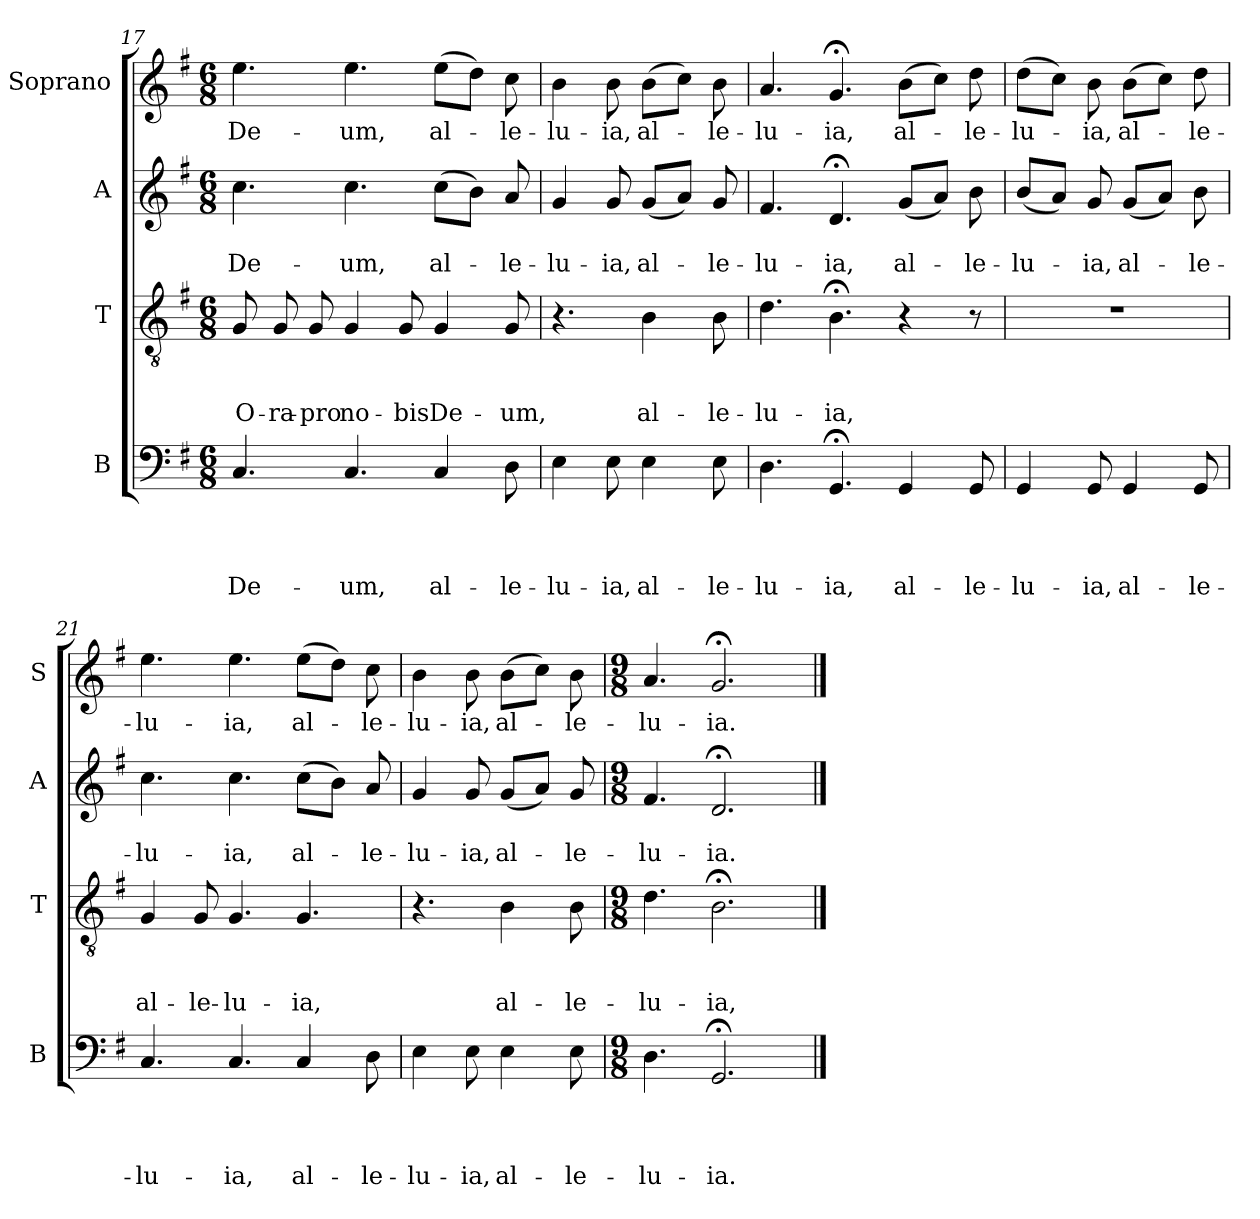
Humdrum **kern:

**kern	**text	**text	**text	**text	**kern	**text	**text	**text	**kern	**text	**text	**kern	**text
*part4	*part4	*part4	*part4	*part4	*part3	*part3	*part3	*part3	*part2	*part2	*part2	*part1	*part1
*staff4	*staff4	*staff4	*staff4	*staff4	*staff3	*staff3	*staff3	*staff3	*staff2	*staff2	*staff2	*staff1	*staff1
*I"B	*	*	*	*	*I"T	*	*	*	*I"A	*	*	*I"Soprano	*
*I'B	*	*	*	*	*I'T	*	*	*	*I'A	*	*	*I'S	*
*clefF4	*	*	*	*	*clefGv2	*	*	*	*clefG2	*	*	*clefG2	*
*k[f#]	*	*	*	*	*k[f#]	*	*	*	*k[f#]	*	*	*k[f#]	*
*G:	*	*	*	*	*G:	*	*	*	*G:	*	*	*G:	*
*M6/8	*	*	*	*	*M6/8	*	*	*	*M6/8	*	*	*M6/8	*
=17	=17	=17	=17	=17	=17	=17	=17	=17	=17	=17	=17	=17	=17
!	!	!	!	!LO:LY:b	!	!	!	!LO:LY:b	!	!	!LO:LY:b	!	!LO:LY:b
4.C/	.	.	.	De-	8G/	.	.	O-	4.cc\	.	De-	4.ee\	De-
!	!	!	!	!	!	!	!	!LO:LY:b	!	!	!	!	!
.	.	.	.	.	8G/	.	.	-ra-	.	.	.	.	.
!	!	!	!	!	!	!	!	!LO:LY:b	!	!	!	!	!
.	.	.	.	.	8G/	.	.	-pro	.	.	.	.	.
!	!	!	!	!LO:LY:b	!	!	!	!LO:LY:b	!	!	!LO:LY:b	!	!LO:LY:b
4.C/	.	.	.	-um,	4G/	.	.	no-	4.cc\	.	-um,	4.ee\	-um,
!	!	!	!	!	!	!	!	!LO:LY:b	!	!	!	!	!
.	.	.	.	.	8G/	.	.	-bis	.	.	.	.	.
!	!	!	!	!LO:LY:b	!	!	!	!LO:LY:b	!	!	!LO:LY:b	!	!LO:LY:b
4C/	.	.	.	al-	4G/	.	.	De-	(>8cc\L	.	al-	(>8ee\L	al-
.	.	.	.	.	.	.	.	.	8b\J)	.	.	8dd\J)	.
!	!	!	!	!LO:LY:b	!	!	!	!LO:LY:b	!	!	!LO:LY:b	!	!LO:LY:b
8D\	.	.	.	-le-	8G/	.	.	-um,	8a/	.	-le-	8cc\	-le-
!!LO:PB:g=z
=18	=18	=18	=18	=18	=18	=18	=18	=18	=18	=18	=18	=18	=18
!	!	!	!	!LO:LY:b	!	!	!	!	!	!	!LO:LY:b	!	!LO:LY:b
4E\	.	.	.	-lu-	4.r	.	.	.	4g/	.	-lu-	4b\	-lu-
!	!	!	!	!LO:LY:b	!	!	!	!	!	!	!LO:LY:b	!	!LO:LY:b
8E\	.	.	.	-ia,	.	.	.	.	8g/	.	-ia,	8b\	-ia,
!	!	!	!	!LO:LY:b	!	!	!	!LO:LY:b	!	!	!LO:LY:b	!	!LO:LY:b
4E\	.	.	.	al-	4B\	.	.	al-	(<8g/L	.	al-	(>8b\L	al-
.	.	.	.	.	.	.	.	.	8a/J)	.	.	8cc\J)	.
!	!	!	!	!LO:LY:b	!	!	!	!LO:LY:b	!	!	!LO:LY:b	!	!LO:LY:b
8E\	.	.	.	-le-	8B\	.	.	-le-	8g/	.	-le-	8b\	-le-
=19	=19	=19	=19	=19	=19	=19	=19	=19	=19	=19	=19	=19	=19
!	!	!	!	!LO:LY:b	!	!	!	!LO:LY:b	!	!	!LO:LY:b	!	!LO:LY:b
4.D\	.	.	.	-lu-	4.d\	.	.	-lu-	4.f#/	.	-lu-	4.a/	-lu-
!	!	!	!	!LO:LY:b	!	!	!	!LO:LY:b	!	!	!LO:LY:b	!	!LO:LY:b
4.GG;/	.	.	.	-ia,	4.B;<\	.	.	-ia,	4.d;/	.	-ia,	4.g;/	-ia,
!	!	!	!	!LO:LY:b	!	!	!	!	!	!	!LO:LY:b	!	!LO:LY:b
4GG/	.	.	.	al-	4r	.	.	.	(<8g/L	.	al-	(>8b\L	al-
.	.	.	.	.	.	.	.	.	8a/J)	.	.	8cc\J)	.
!	!	!	!	!LO:LY:b	!	!	!	!	!	!	!LO:LY:b	!	!LO:LY:b
8GG/	.	.	.	-le-	8r	.	.	.	8b\	.	-le-	8dd\	-le-
=20	=20	=20	=20	=20	=20	=20	=20	=20	=20	=20	=20	=20	=20
!	!	!	!	!LO:LY:b	!LO:N:vis=1	!	!	!	!	!	!LO:LY:b	!	!LO:LY:b
4GG/	.	.	.	-lu-	2.r	.	.	.	(<8b/L	.	-lu-	(>8dd\L	-lu-
.	.	.	.	.	.	.	.	.	8a/J)	.	.	8cc\J)	.
!	!	!	!	!LO:LY:b	!	!	!	!	!	!	!LO:LY:b	!	!LO:LY:b
8GG/	.	.	.	-ia,	.	.	.	.	8g/	.	-ia,	8b\	-ia,
!	!	!	!	!LO:LY:b	!	!	!	!	!	!	!LO:LY:b	!	!LO:LY:b
4GG/	.	.	.	al-	.	.	.	.	(<8g/L	.	al-	(>8b\L	al-
.	.	.	.	.	.	.	.	.	8a/J)	.	.	8cc\J)	.
!	!	!	!	!LO:LY:b	!	!	!	!	!	!	!LO:LY:b	!	!LO:LY:b
8GG/	.	.	.	-le-	.	.	.	.	8b\	.	-le-	8dd\	-le-
!!LO:LB:g=z
=21	=21	=21	=21	=21	=21	=21	=21	=21	=21	=21	=21	=21	=21
!	!	!	!	!LO:LY:b	!	!	!	!LO:LY:b	!	!	!LO:LY:b	!	!LO:LY:b
4.C/	.	.	.	-lu-	4G/	.	.	al-	4.cc\	.	-lu-	4.ee\	-lu-
!	!	!	!	!	!	!	!	!LO:LY:b	!	!	!	!	!
.	.	.	.	.	8G/	.	.	-le-	.	.	.	.	.
!	!	!	!	!LO:LY:b	!	!	!	!LO:LY:b	!	!	!LO:LY:b	!	!LO:LY:b
4.C/	.	.	.	-ia,	4.G/	.	.	-lu-	4.cc\	.	-ia,	4.ee\	-ia,
!	!	!	!	!LO:LY:b	!	!	!	!LO:LY:b	!	!	!LO:LY:b	!	!LO:LY:b
4C/	.	.	.	al-	4.G/	.	.	-ia,	(>8cc\L	.	al-	(>8ee\L	al-
.	.	.	.	.	.	.	.	.	8b\J)	.	.	8dd\J)	.
!	!	!	!	!LO:LY:b	!	!	!	!	!	!	!LO:LY:b	!	!LO:LY:b
8D\	.	.	.	-le-	.	.	.	.	8a/	.	-le-	8cc\	-le-
=22	=22	=22	=22	=22	=22	=22	=22	=22	=22	=22	=22	=22	=22
!	!	!	!	!LO:LY:b	!	!	!	!	!	!	!LO:LY:b	!	!LO:LY:b
4E\	.	.	.	-lu-	4.r	.	.	.	4g/	.	-lu-	4b\	-lu-
!	!	!	!	!LO:LY:b	!	!	!	!	!	!	!LO:LY:b	!	!LO:LY:b
8E\	.	.	.	-ia,	.	.	.	.	8g/	.	-ia,	8b\	-ia,
!	!	!	!	!LO:LY:b	!	!	!	!LO:LY:b	!	!	!LO:LY:b	!	!LO:LY:b
4E\	.	.	.	al-	4B\	.	.	al-	(<8g/L	.	al-	(>8b\L	al-
.	.	.	.	.	.	.	.	.	8a/J)	.	.	8cc\J)	.
!	!	!	!	!LO:LY:b	!	!	!	!LO:LY:b	!	!	!LO:LY:b	!	!LO:LY:b
8E\	.	.	.	-le-	8B\	.	.	-le-	8g/	.	-le-	8b\	-le-
=23	=23	=23	=23	=23	=23	=23	=23	=23	=23	=23	=23	=23	=23
*M9/8	*	*	*	*	*M9/8	*	*	*	*M9/8	*	*	*M9/8	*
!	!	!	!	!LO:LY:b	!	!	!	!LO:LY:b	!	!	!LO:LY:b	!	!LO:LY:b
4.D\	.	.	.	-lu-	4.d\	.	.	-lu-	4.f#/	.	-lu-	4.a/	-lu-
!	!	!	!	!LO:LY:b	!	!	!	!LO:LY:b	!	!	!LO:LY:b	!	!LO:LY:b
2.GG;/	.	.	.	-ia.	2.B;<\	.	.	-ia,	2.d;/	.	-ia.	2.g;/	-ia.
==	==	==	==	==	==	==	==	==	==	==	==	==	==
*-	*-	*-	*-	*-	*-	*-	*-	*-	*-	*-	*-	*-	*-
